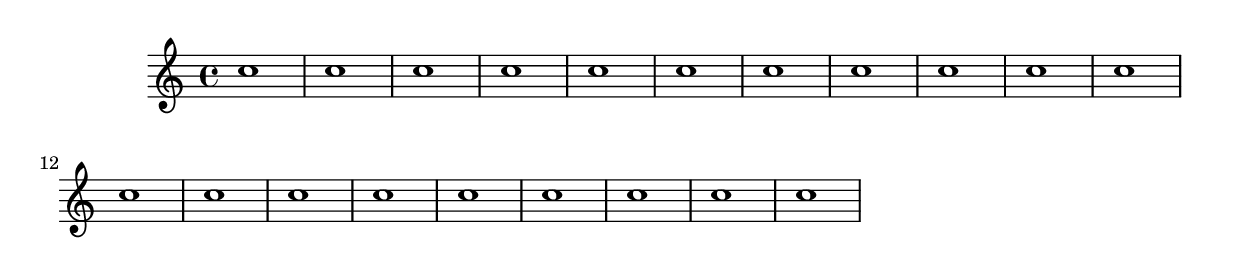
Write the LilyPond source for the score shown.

\version "2.16.0"

\header {

  texidoc = "If @code{ragged-last} is set, the systems are broken
    similar to paragraph formatting in text: the last line is
    unjustified. "

}

\layout{
  ragged-last = ##t
}

\relative c'' \new Staff { \repeat unfold 20 { c1 } }

